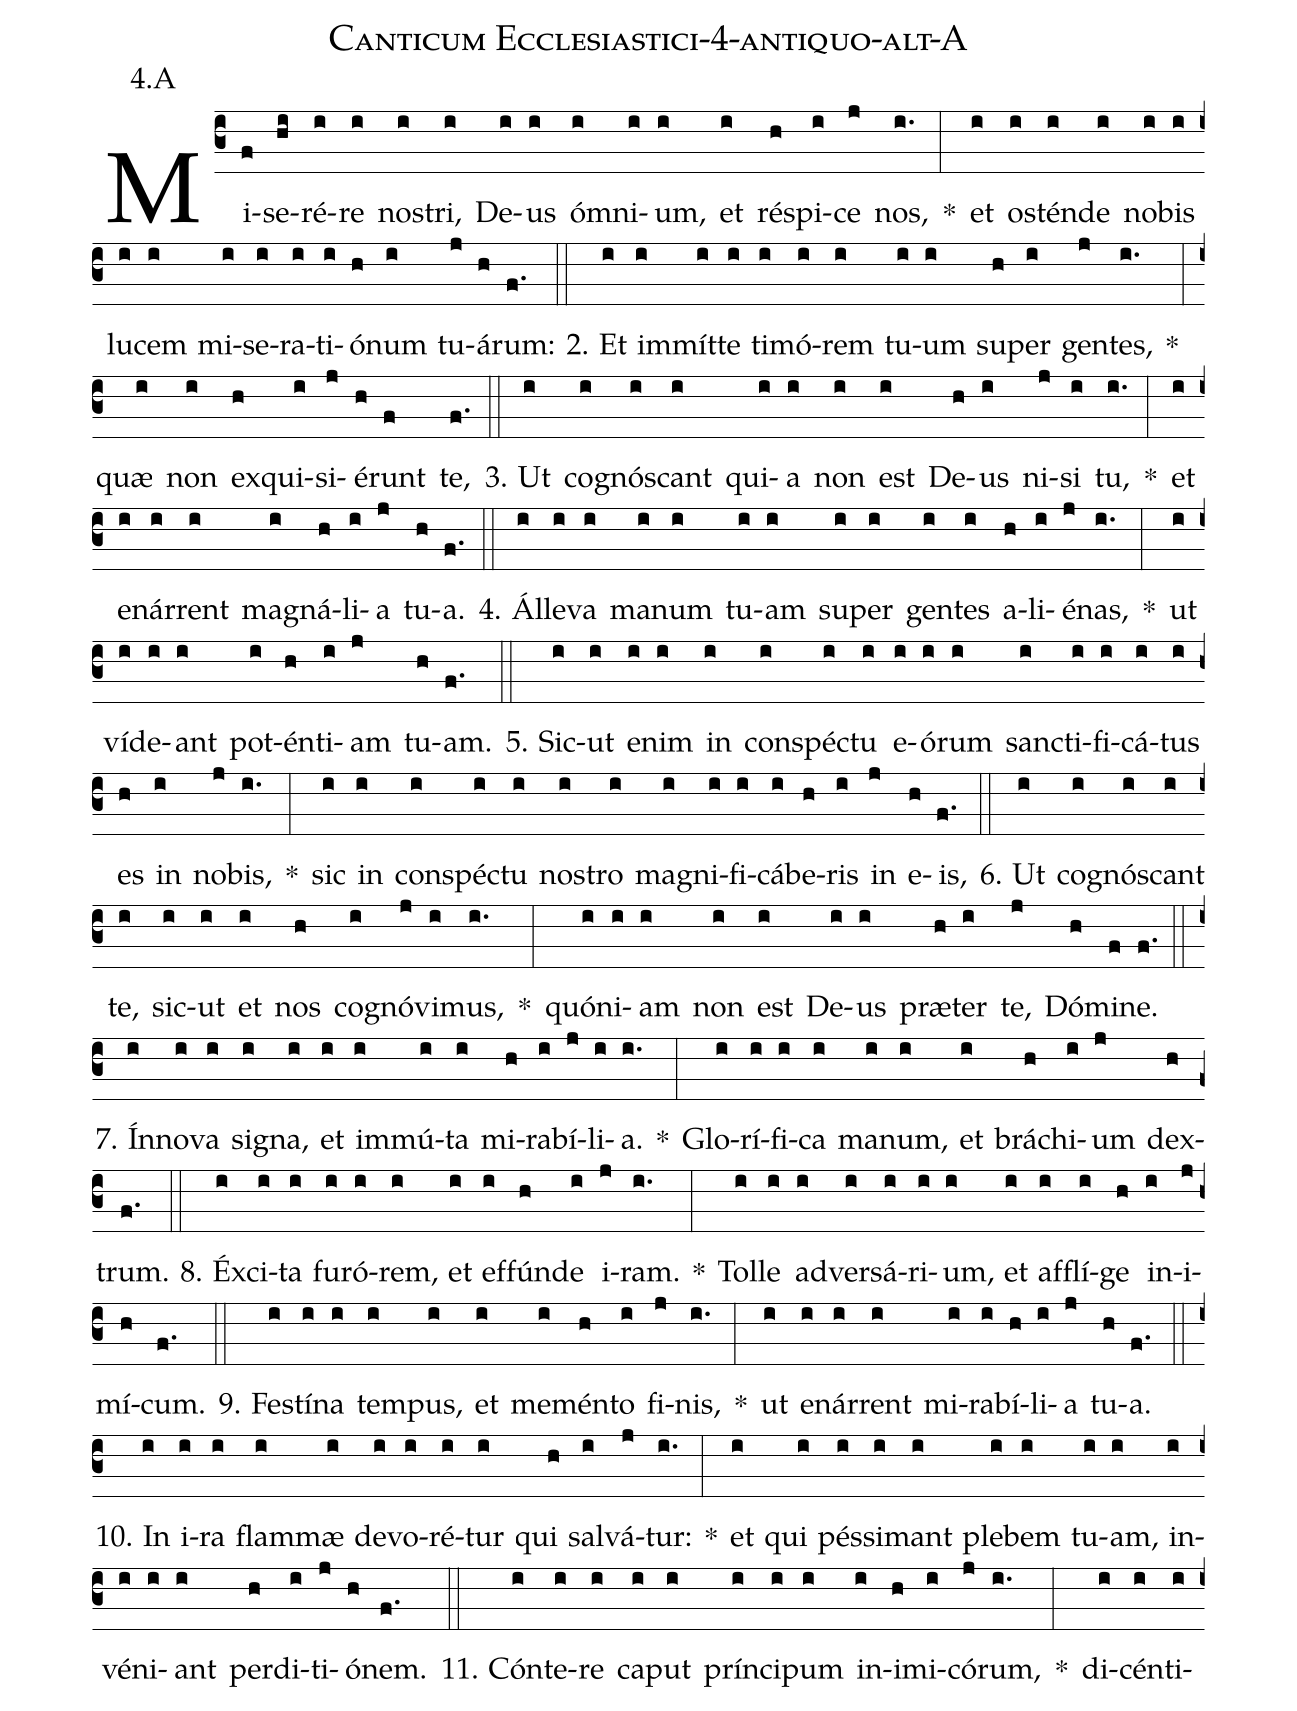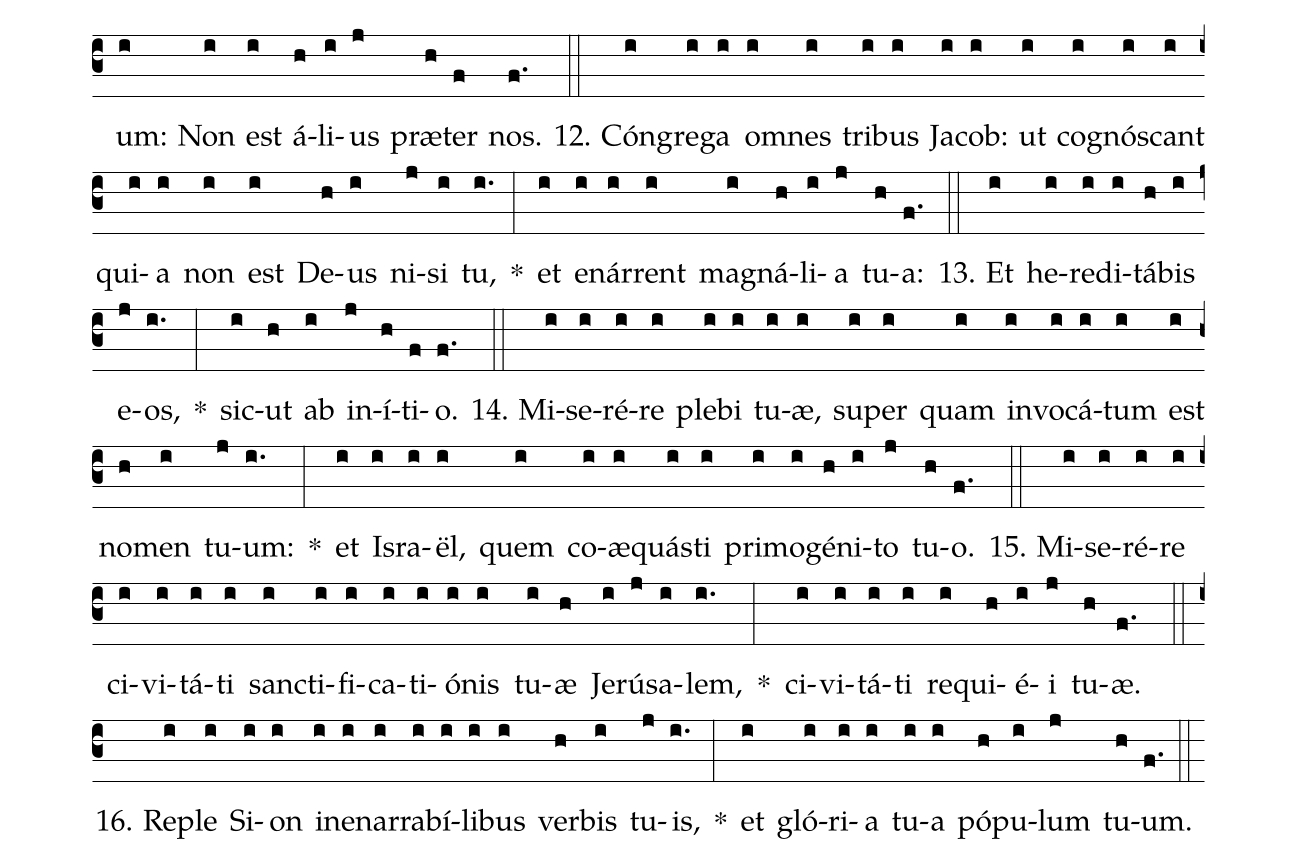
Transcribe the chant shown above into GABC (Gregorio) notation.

name: Canticum Ecclesiastici-4-antiquo-alt-A;
annotation: 4.A;
%%
(c3)Mi(f)se(hi)ré(i)re(i) nos(i)tri,(i) De(i)us(i) óm(i)ni(i)um,(i) et(i) ré(h)spi(i)ce(j) nos,(i.) *(:) et(i) os(i)tén(i)de(i) no(i)bis(i) lu(i)cem(i) mi(i)se(i)ra(i)ti(i)ó(h)num(i) tu(j)á(h)rum:(f.) (::)
2. Et(i) im(i)mít(i)te(i) ti(i)mó(i)rem(i) tu(i)um(i) su(h)per(i) gen(j)tes,(i.) *(:) quæ(i) non(i) ex(h)qui(i)si(j)é(h)runt(f) te,(f.) (::)
3. Ut(i) co(i)gnós(i)cant(i) qui(i)a(i) non(i) est(i) De(h)us(i) ni(j)si(i) tu,(i.) *(:) et(i) e(i)nár(i)rent(i) ma(i)gná(h)li(i)a(j) tu(h)a.(f.) (::)
4. Ál(i)le(i)va(i) ma(i)num(i) tu(i)am(i) su(i)per(i) gen(i)tes(i) a(h)li(i)é(j)nas,(i.) *(:) ut(i) ví(i)de(i)ant(i) pot(i)én(h)ti(i)am(j) tu(h)am.(f.) (::)
5. Sic(i)ut(i) e(i)nim(i) in(i) con(i)spéc(i)tu(i) e(i)ó(i)rum(i) sanc(i)ti(i)fi(i)cá(i)tus(i) es(h) in(i) no(j)bis,(i.) *(:) sic(i) in(i) con(i)spéc(i)tu(i) nos(i)tro(i) ma(i)gni(i)fi(i)cá(i)be(h)ris(i) in(j) e(h)is,(f.) (::)
6. Ut(i) co(i)gnós(i)cant(i) te,(i) sic(i)ut(i) et(i) nos(h) co(i)gnó(j)vi(i)mus,(i.) *(:) quón(i)i(i)am(i) non(i) est(i) De(i)us(i) præ(h)ter(i) te,(j) Dó(h)mi(f)ne.(f.) (::)
7. Ín(i)no(i)va(i) si(i)gna,(i) et(i) im(i)mú(i)ta(i) mi(h)ra(i)bí(j)li(i)a.(i.) *(:) Glo(i)rí(i)fi(i)ca(i) ma(i)num,(i) et(i) brá(h)chi(i)um(j) dex(h)trum.(f.) (::)
8. Éx(i)ci(i)ta(i) fu(i)ró(i)rem,(i) et(i) ef(i)fún(h)de(i) i(j)ram.(i.) *(:) Tol(i)le(i) ad(i)ver(i)sá(i)ri(i)um,(i) et(i) af(i)flí(i)ge(h) in(i)i(j)mí(h)cum.(f.) (::)
9. Fes(i)tí(i)na(i) tem(i)pus,(i) et(i) me(i)mén(h)to(i) fi(j)nis,(i.) *(:) ut(i) e(i)nár(i)rent(i) mi(i)ra(i)bí(h)li(i)a(j) tu(h)a.(f.) (::)
10. In(i) i(i)ra(i) flam(i)mæ(i) de(i)vo(i)ré(i)tur(i) qui(h) sal(i)vá(j)tur:(i.) *(:) et(i) qui(i) pés(i)si(i)mant(i) ple(i)bem(i) tu(i)am,(i) in(i)vé(i)ni(i)ant(i) per(h)di(i)ti(j)ó(h)nem.(f.) (::)
11. Cón(i)te(i)re(i) ca(i)put(i) prín(i)ci(i)pum(i) in(i)i(h)mi(i)có(j)rum,(i.) *(:) di(i)cén(i)ti(i)um:(i) Non(i) est(i) á(h)li(i)us(j) præ(h)ter(f) nos.(f.) (::)
12. Cón(i)gre(i)ga(i) om(i)nes(i) tri(i)bus(i) Ja(i)cob:(i) ut(i) co(i)gnós(i)cant(i) qui(i)a(i) non(i) est(i) De(h)us(i) ni(j)si(i) tu,(i.) *(:) et(i) e(i)nár(i)rent(i) ma(i)gná(h)li(i)a(j) tu(h)a:(f.) (::)
13. Et(i) he(i)re(i)di(i)tá(h)bis(i) e(j)os,(i.) *(:) sic(i)ut(h) ab(i) in(j)í(h)ti(f)o.(f.) (::)
14. Mi(i)se(i)ré(i)re(i) ple(i)bi(i) tu(i)æ,(i) su(i)per(i) quam(i) in(i)vo(i)cá(i)tum(i) est(i) no(h)men(i) tu(j)um:(i.) *(:) et(i) Is(i)ra(i)ël,(i) quem(i) co(i)æ(i)quás(i)ti(i) pri(i)mo(i)gé(h)ni(i)to(j) tu(h)o.(f.) (::)
15. Mi(i)se(i)ré(i)re(i) ci(i)vi(i)tá(i)ti(i) sanc(i)ti(i)fi(i)ca(i)ti(i)ó(i)nis(i) tu(i)æ(h) Je(i)rú(j)sa(i)lem,(i.) *(:) ci(i)vi(i)tá(i)ti(i) re(i)qui(h)é(i)i(j) tu(h)æ.(f.) (::)
16. Re(i)ple(i) Si(i)on(i) in(i)e(i)nar(i)ra(i)bí(i)li(i)bus(i) ver(h)bis(i) tu(j)is,(i.) *(:) et(i) gló(i)ri(i)a(i) tu(i)a(i) pó(h)pu(i)lum(j) tu(h)um.(f.) (::)
